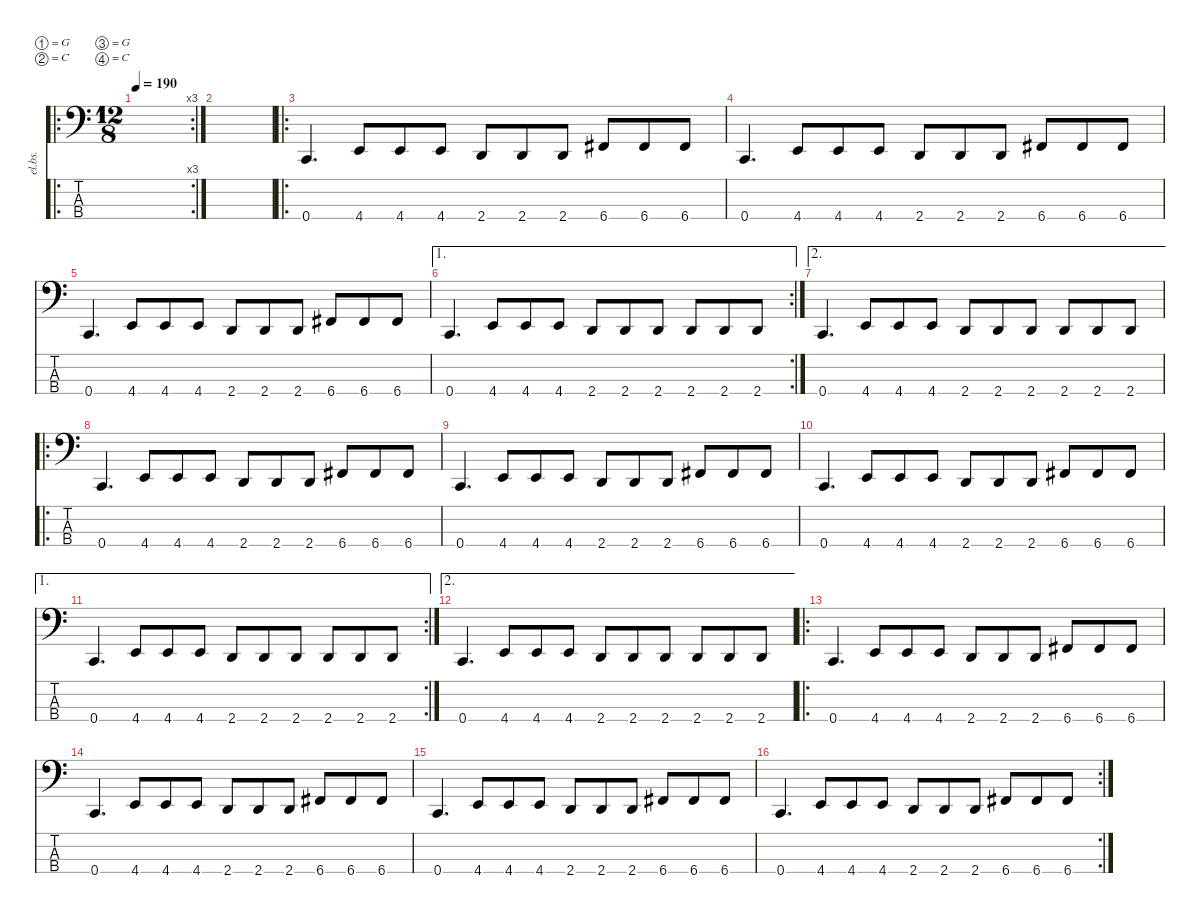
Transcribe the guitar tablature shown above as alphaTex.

\defaultSystemsLayout 4
\hideDynamics
\bracketExtendMode nobrackets
\otherSystemsTrackNameOrientation horizontal
\track ("Bass" "el.bs.") {defaultSystemsLayout 8 instrument electricbassfinger}
\staff {score tabs}
\tuning (G2 C2 G1 C1)
\ro
\rc 3
\ts (12 8)
\beaming (8 3 3 3 3)
\tempo 190
\clef f4
\ks c
|
|
\ro
0.4.4{d beam Up} 4.4.8{beam Up} 4.4.8{beam Up} 4.4.8{beam Up} 2.4.8{beam Up} 2.4.8{beam Up} 2.4.8{beam Up} 6.4{acc #}.8{beam Up} 6.4{acc #}.8{beam Up} 6.4{acc #}.8{beam Up} |
0.4.4{d beam Up} 4.4.8{beam Up} 4.4.8{beam Up} 4.4.8{beam Up} 2.4.8{beam Up} 2.4.8{beam Up} 2.4.8{beam Up} 6.4{acc #}.8{beam Up} 6.4{acc #}.8{beam Up} 6.4{acc #}.8{beam Up} |
0.4.4{d beam Up} 4.4.8{beam Up} 4.4.8{beam Up} 4.4.8{beam Up} 2.4.8{beam Up} 2.4.8{beam Up} 2.4.8{beam Up} 6.4{acc #}.8{beam Up} 6.4{acc #}.8{beam Up} 6.4{acc #}.8{beam Up} |
\ae 1
\rc 2
0.4.4{d beam Up} 4.4.8{beam Up} 4.4.8{beam Up} 4.4.8{beam Up} 2.4.8{beam Up} 2.4.8{beam Up} 2.4.8{beam Up} 2.4.8{beam Up} 2.4.8{beam Up} 2.4.8{beam Up} |
\ae 2
0.4.4{d beam Up} 4.4.8{beam Up} 4.4.8{beam Up} 4.4.8{beam Up} 2.4.8{beam Up} 2.4.8{beam Up} 2.4.8{beam Up} 2.4.8{beam Up} 2.4.8{beam Up} 2.4.8{beam Up} |
\ro
0.4.4{d beam Up} 4.4.8{beam Up} 4.4.8{beam Up} 4.4.8{beam Up} 2.4.8{beam Up} 2.4.8{beam Up} 2.4.8{beam Up} 6.4{acc #}.8{beam Up} 6.4{acc #}.8{beam Up} 6.4{acc #}.8{beam Up} |
0.4.4{d beam Up} 4.4.8{beam Up} 4.4.8{beam Up} 4.4.8{beam Up} 2.4.8{beam Up} 2.4.8{beam Up} 2.4.8{beam Up} 6.4{acc #}.8{beam Up} 6.4{acc #}.8{beam Up} 6.4{acc #}.8{beam Up} |
0.4.4{d beam Up} 4.4.8{beam Up} 4.4.8{beam Up} 4.4.8{beam Up} 2.4.8{beam Up} 2.4.8{beam Up} 2.4.8{beam Up} 6.4{acc #}.8{beam Up} 6.4{acc #}.8{beam Up} 6.4{acc #}.8{beam Up} |
\ae 1
\rc 2
0.4.4{d beam Up} 4.4.8{beam Up} 4.4.8{beam Up} 4.4.8{beam Up} 2.4.8{beam Up} 2.4.8{beam Up} 2.4.8{beam Up} 2.4.8{beam Up} 2.4.8{beam Up} 2.4.8{beam Up} |
\ae 2
0.4.4{d beam Up} 4.4.8{beam Up} 4.4.8{beam Up} 4.4.8{beam Up} 2.4.8{beam Up} 2.4.8{beam Up} 2.4.8{beam Up} 2.4.8{beam Up} 2.4.8{beam Up} 2.4.8{beam Up} |
\ro
0.4.4{d beam Up} 4.4.8{beam Up} 4.4.8{beam Up} 4.4.8{beam Up} 2.4.8{beam Up} 2.4.8{beam Up} 2.4.8{beam Up} 6.4{acc #}.8{beam Up} 6.4{acc #}.8{beam Up} 6.4{acc #}.8{beam Up} |
0.4.4{d beam Up} 4.4.8{beam Up} 4.4.8{beam Up} 4.4.8{beam Up} 2.4.8{beam Up} 2.4.8{beam Up} 2.4.8{beam Up} 6.4{acc #}.8{beam Up} 6.4{acc #}.8{beam Up} 6.4{acc #}.8{beam Up} |
0.4.4{d beam Up} 4.4.8{beam Up} 4.4.8{beam Up} 4.4.8{beam Up} 2.4.8{beam Up} 2.4.8{beam Up} 2.4.8{beam Up} 6.4{acc #}.8{beam Up} 6.4{acc #}.8{beam Up} 6.4{acc #}.8{beam Up} |
\rc 2
0.4.4{d beam Up} 4.4.8{beam Up} 4.4.8{beam Up} 4.4.8{beam Up} 2.4.8{beam Up} 2.4.8{beam Up} 2.4.8{beam Up} 6.4{acc #}.8{beam Up} 6.4{acc #}.8{beam Up} 6.4{acc #}.8{beam Up}
